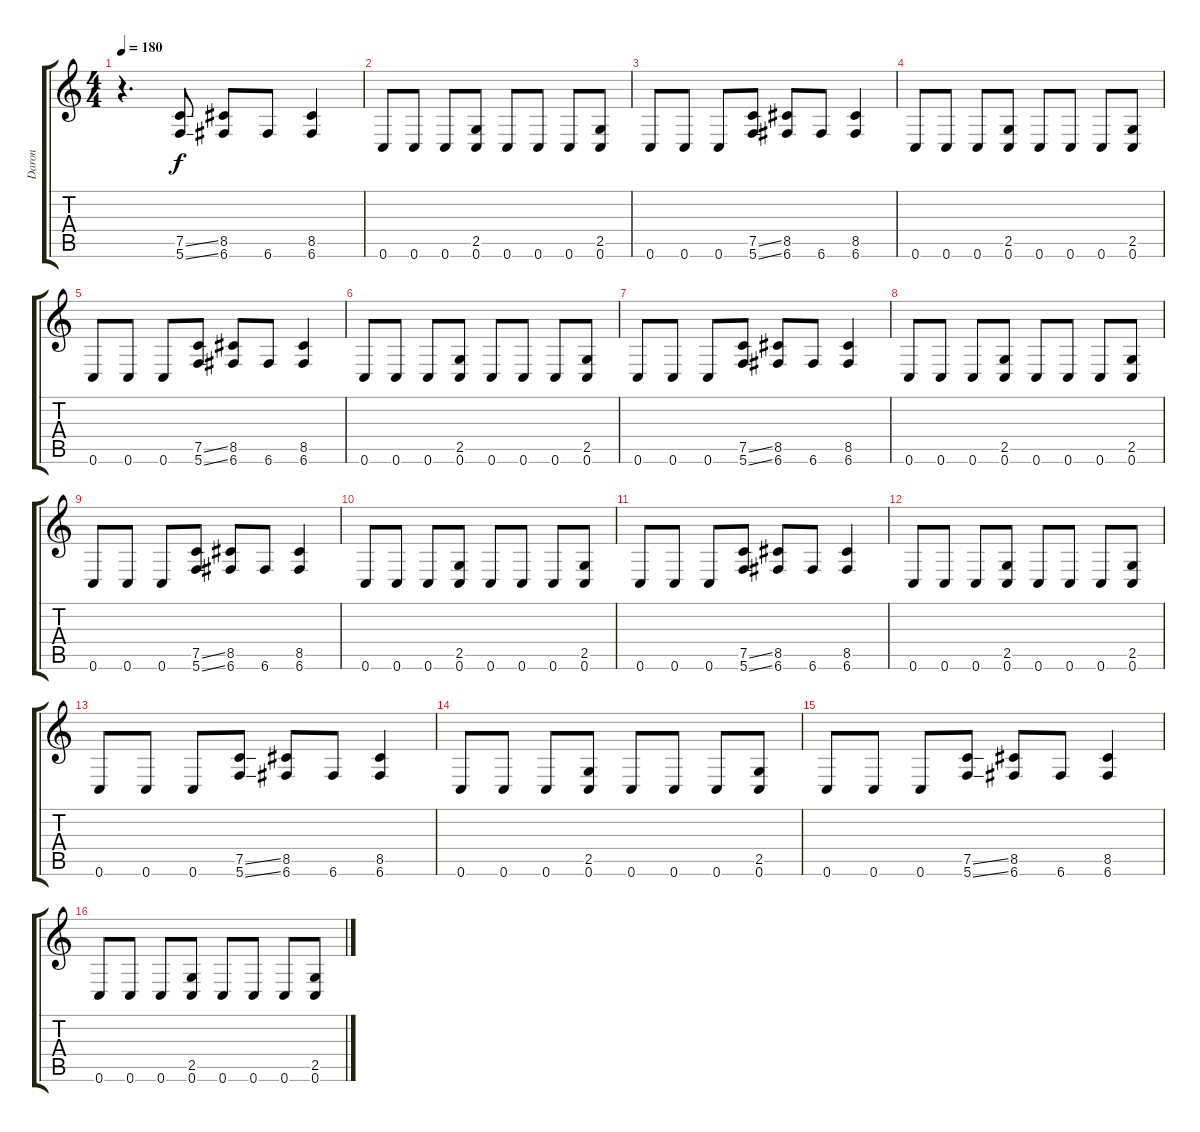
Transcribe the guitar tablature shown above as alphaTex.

\track ("Daron" "Daron") {instrument distortionguitar}
\staff {score tabs}
\tuning (C4 G3 Eb3 Bb2 F2 C2) {hide}
\ts (4 4)
\tempo 180
\clef g2
\ks c
r.4{d dy f instrument distortionguitar} (7.5{ss} 5.6{ss}).8 (8.5 6.6).8 6.6.8 (8.5 6.6).4 |
0.6.8 0.6.8 0.6.8 (2.5 0.6).8 0.6.8 0.6.8 0.6.8 (2.5 0.6).8 |
0.6.8 0.6.8 0.6.8 (7.5{ss} 5.6{ss}).8 (8.5 6.6).8 6.6.8 (8.5 6.6).4 |
0.6.8 0.6.8 0.6.8 (2.5 0.6).8 0.6.8 0.6.8 0.6.8 (2.5 0.6).8 |
0.6.8 0.6.8 0.6.8 (7.5{ss} 5.6{ss}).8 (8.5 6.6).8 6.6.8 (8.5 6.6).4 |
0.6.8 0.6.8 0.6.8 (2.5 0.6).8 0.6.8 0.6.8 0.6.8 (2.5 0.6).8 |
0.6.8 0.6.8 0.6.8 (7.5{ss} 5.6{ss}).8 (8.5 6.6).8 6.6.8 (8.5 6.6).4 |
0.6.8 0.6.8 0.6.8 (2.5 0.6).8 0.6.8 0.6.8 0.6.8 (2.5 0.6).8 |
0.6.8 0.6.8 0.6.8 (7.5{ss} 5.6{ss}).8 (8.5 6.6).8 6.6.8 (8.5 6.6).4 |
0.6.8 0.6.8 0.6.8 (2.5 0.6).8 0.6.8 0.6.8 0.6.8 (2.5 0.6).8 |
0.6.8 0.6.8 0.6.8 (7.5{ss} 5.6{ss}).8 (8.5 6.6).8 6.6.8 (8.5 6.6).4 |
0.6.8 0.6.8 0.6.8 (2.5 0.6).8 0.6.8 0.6.8 0.6.8 (2.5 0.6).8 |
0.6.8 0.6.8 0.6.8 (7.5{ss} 5.6{ss}).8 (8.5 6.6).8 6.6.8 (8.5 6.6).4 |
0.6.8 0.6.8 0.6.8 (2.5 0.6).8 0.6.8 0.6.8 0.6.8 (2.5 0.6).8 |
0.6.8 0.6.8 0.6.8 (7.5{ss} 5.6{ss}).8 (8.5 6.6).8 6.6.8 (8.5 6.6).4 |
0.6.8 0.6.8 0.6.8 (2.5 0.6).8 0.6.8 0.6.8 0.6.8 (2.5 0.6).8
